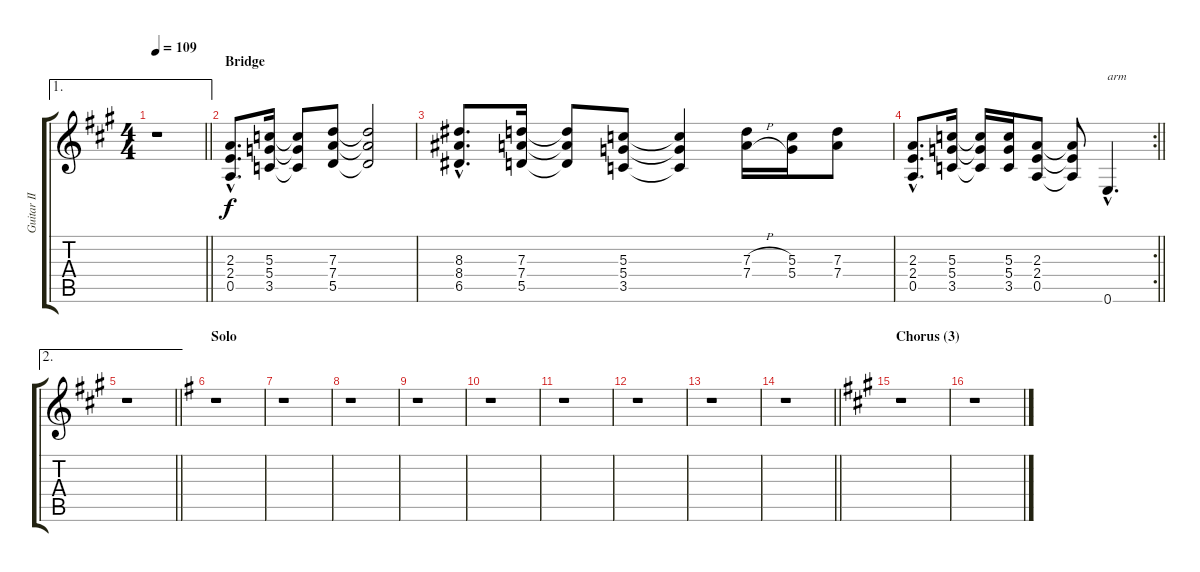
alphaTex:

\track ("Guitar II" "Guitar II") {instrument distortionguitar}
\staff {score tabs}
\tuning (E4 B3 G3 D3 A2 E2) {hide}
\ae 1
\ts (4 4)
\tempo 109
\clef g2
\barLineRight lightlight
\ks f#minor
r.1{dy f} |
\section ("" "Bridge")
(2.3{hac} 2.4{hac} 0.5{hac}).8{d} (5.3 5.4 3.5).16 (5.3{t} 5.4{t} 3.5{t}).8 (7.3 7.4 5.5).8 (7.3{t} 7.4{t} 5.5{t}).2 |
(8.3{hac} 8.4{hac} 6.5{hac}).8{d} (7.3 7.4 5.5).16 (7.3{t} 7.4{t} 5.5{t}).8 (5.3 5.4 3.5).8 (5.3{t} 5.4{t} 3.5{t}).4 (7.3{h} 7.4{h}).16 (5.3 5.4).16 (7.3 7.4).8 |
\rc 2
\barLineRight lightlight
(2.3{hac} 2.4{hac} 0.5{hac}).8{d} (5.3 5.4 3.5).16 (5.3{t} 5.4{t} 3.5{t}).16 (5.3 5.4 3.5).16 (2.3 2.4 0.5).8 (2.3{t} 2.4{t} 0.5{t}).8 0.6{hac}.4{d txt "arm"} |
\ae 2
\barLineRight lightlight
r.1 |
\section ("" "Solo")
\ks eminor
r.1 |
r.1 |
r.1 |
r.1 |
r.1 |
r.1 |
r.1 |
r.1 |
\barLineRight lightlight
r.1 |
\section ("" "Chorus (3)")
\ks f#minor
r.1 |
r.1
